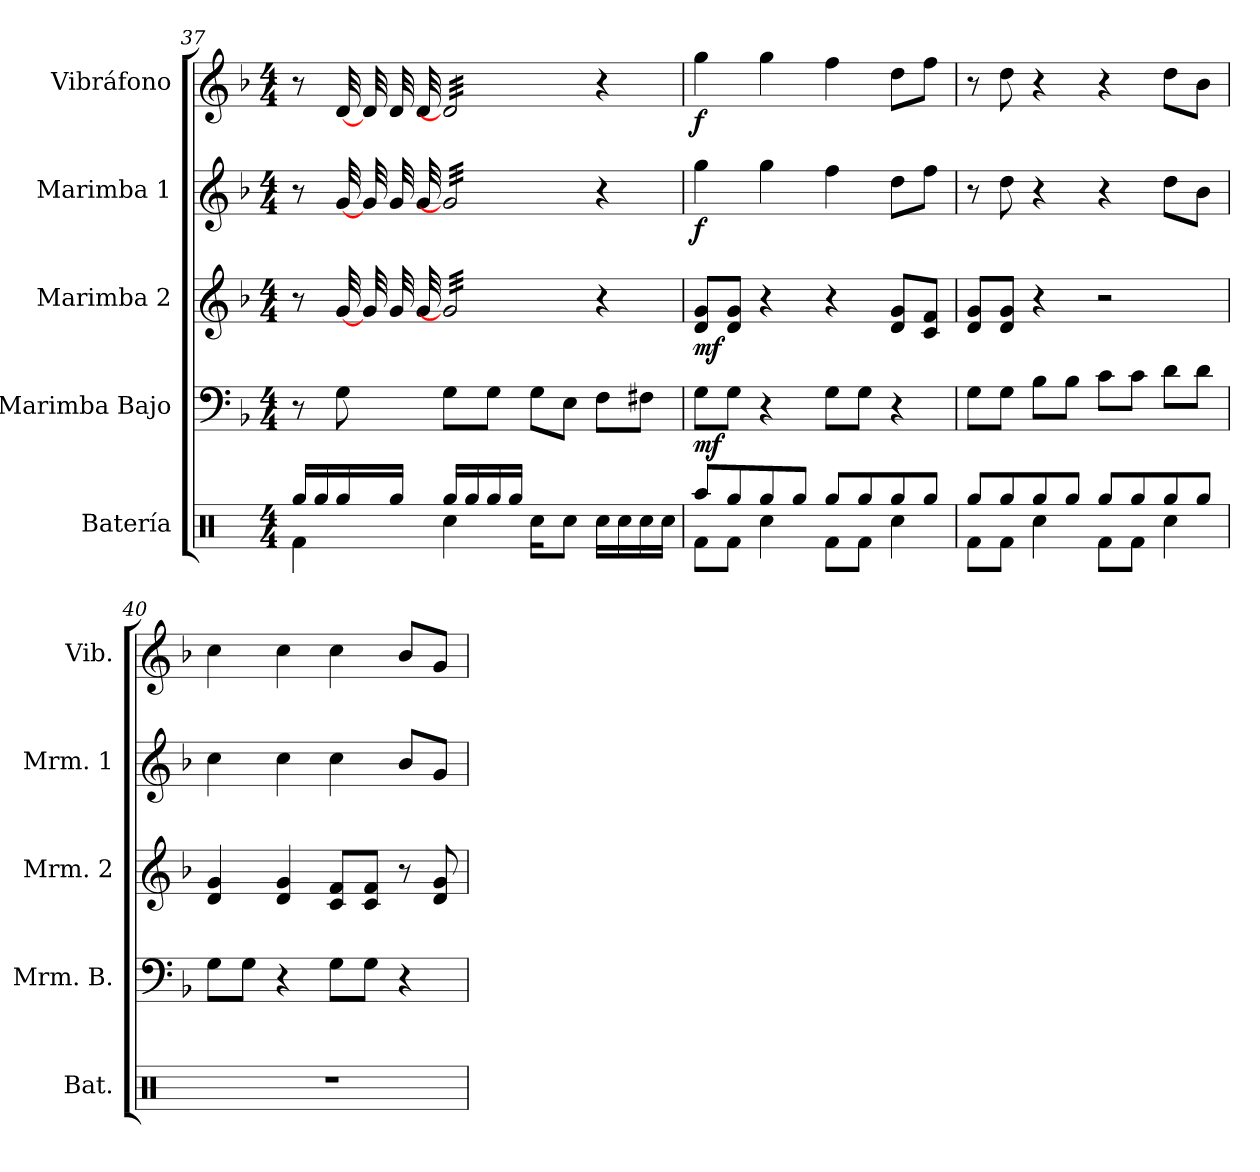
**kern	**kern	**dynam	**kern	**dynam	**kern	**dynam	**kern	**dynam
*part5	*part4	*part4	*part3	*part3	*part2	*part2	*part1	*part1
*staff5	*staff4	*staff4	*staff3	*staff3	*staff2	*staff2	*staff1	*staff1
*I"Batería	*I"Marimba Bajo	*	*I"Marimba 2	*	*I"Marimba 1	*	*I"Vibráfono	*
*I'Bat.	*I'Mrm. B.	*	*I'Mrm. 2	*	*I'Mrm. 1	*	*I'Vib.	*
!!LO:LB:g=z
*clefX	*clefF4	*	*clefG2	*	*clefG2	*	*clefG2	*
*k[]	*k[b-]	*	*k[b-]	*	*k[b-]	*	*k[b-]	*
*M4/4	*M4/4	*	*M4/4	*	*M4/4	*	*M4/4	*
=37	=37	=37	=37	=37	=37	=37	=37	=37
*^	*	*	*	*	*	*	*	*
16Rgg/LL	4Rf\	8r	.	8r	.	8r	.	8r	.
16Rgg/	.	.	.	.	.	.	.	.	.
*	*	*	*	*tremolo	*	*	*	*	*
*	*	*	*	*	*	*tremolo	*	*	*
*	*	*	*	*	*	*	*	*tremolo	*
16Rgg/	.	8G\	.	[32g/	.	[32g/	.	[32d/	.
.	.	.	.	32g/	.	32g/	.	32d/	.
16Rgg/JJ	.	.	.	32g/	.	32g/	.	32d/	.
.	.	.	.	32g/	.	32g/	.	32d/	.
16Rgg/LL	4Rcc\	8G\L	.	32g/]LLL	.	32g/]LLL	.	32d/]LLL	.
.	.	.	.	32g/	.	32g/	.	32d/	.
16Rgg/	.	.	.	32g/	.	32g/	.	32d/	.
.	.	.	.	32g/	.	32g/	.	32d/	.
16Rgg/	.	8G\J	.	32g/	.	32g/	.	32d/	.
.	.	.	.	32g/	.	32g/	.	32d/	.
16Rgg/JJ	.	.	.	32g/	.	32g/	.	32d/	.
.	.	.	.	32g/	.	32g/	.	32d/	.
8Rcc\L	2r	8G\L	.	32g/	.	32g/	.	32d/	.
.	.	.	.	32g/	.	32g/	.	32d/	.
.	.	.	.	32g/	.	32g/	.	32d/	.
.	.	.	.	32g/	.	32g/	.	32d/	.
8Rcc\J	.	8E\J	.	32g/	.	32g/	.	32d/	.
.	.	.	.	32g/	.	32g/	.	32d/	.
.	.	.	.	32g/	.	32g/	.	32d/	.
.	.	.	.	32g/JJJ	.	32g/JJJ	.	32d/JJJ	.
*	*	*	*	*	*	*	*	*Xtremolo	*
*	*	*	*	*	*	*Xtremolo	*	*	*
*	*	*	*	*Xtremolo	*	*	*	*	*
16Rcc\LL	.	8F\L	.	4r	.	4r	.	4r	.
16Rcc\	.	.	.	.	.	.	.	.	.
16Rcc\	.	8F#X\J	.	.	.	.	.	.	.
16Rcc\JJ	.	.	.	.	.	.	.	.	.
=38	=38	=38	=38	=38	=38	=38	=38	=38	=38
!	!	!	!LO:DY:b	!	!LO:DY:b	!	!LO:DY:b	!	!LO:DY:b
8Raa/L	8Rf\L	8G\L	mf	8d/ 8g/L	mf	4gg\	f	4gg\	f
8Rgg/	8Rf\J	8G\J	.	8d/ 8g/J	.	.	.	.	.
8Rgg/	4Rcc\	4r	.	4r	.	4gg\	.	4gg\	.
8Rgg/J	.	.	.	.	.	.	.	.	.
8Rgg/L	8Rf\L	8G\L	.	4r	.	4ff\	.	4ff\	.
8Rgg/	8Rf\J	8G\J	.	.	.	.	.	.	.
8Rgg/	4Rcc\	4r	.	8d/ 8g/L	.	8dd\L	.	8dd\L	.
8Rgg/J	.	.	.	8c/ 8f/J	.	8ff\J	.	8ff\J	.
=39	=39	=39	=39	=39	=39	=39	=39	=39	=39
8Rgg/L	8Rf\L	8G\L	.	8d/ 8g/L	.	8r	.	8r	.
8Rgg/	8Rf\J	8G\J	.	8d/ 8g/J	.	8dd\	.	8dd\	.
8Rgg/	4Rcc\	8B-\L	.	4r	.	4r	.	4r	.
8Rgg/J	.	8B-\J	.	.	.	.	.	.	.
8Rgg/L	8Rf\L	8c\L	.	2r	.	4r	.	4r	.
8Rgg/	8Rf\J	8c\J	.	.	.	.	.	.	.
8Rgg/	4Rcc\	8d\L	.	.	.	8dd\L	.	8dd\L	.
8Rgg/J	.	8d\J	.	.	.	8b-\J	.	8b-\J	.
*v	*v	*	*	*	*	*	*	*	*
=40	=40	=40	=40	=40	=40	=40	=40	=40
1r	8G\L	.	4d/ 4g/	.	4cc\	.	4cc\	.
.	8G\J	.	.	.	.	.	.	.
.	4r	.	4d/ 4g/	.	4cc\	.	4cc\	.
.	8G\L	.	8c/ 8f/L	.	4cc\	.	4cc\	.
.	8G\J	.	8c/ 8f/J	.	.	.	.	.
.	4r	.	8r	.	8b-/L	.	8b-/L	.
.	.	.	8d/ 8g/	.	8g/J	.	8g/J	.
=	=	=	=	=	=	=	=	=
*-	*-	*-	*-	*-	*-	*-	*-	*-
